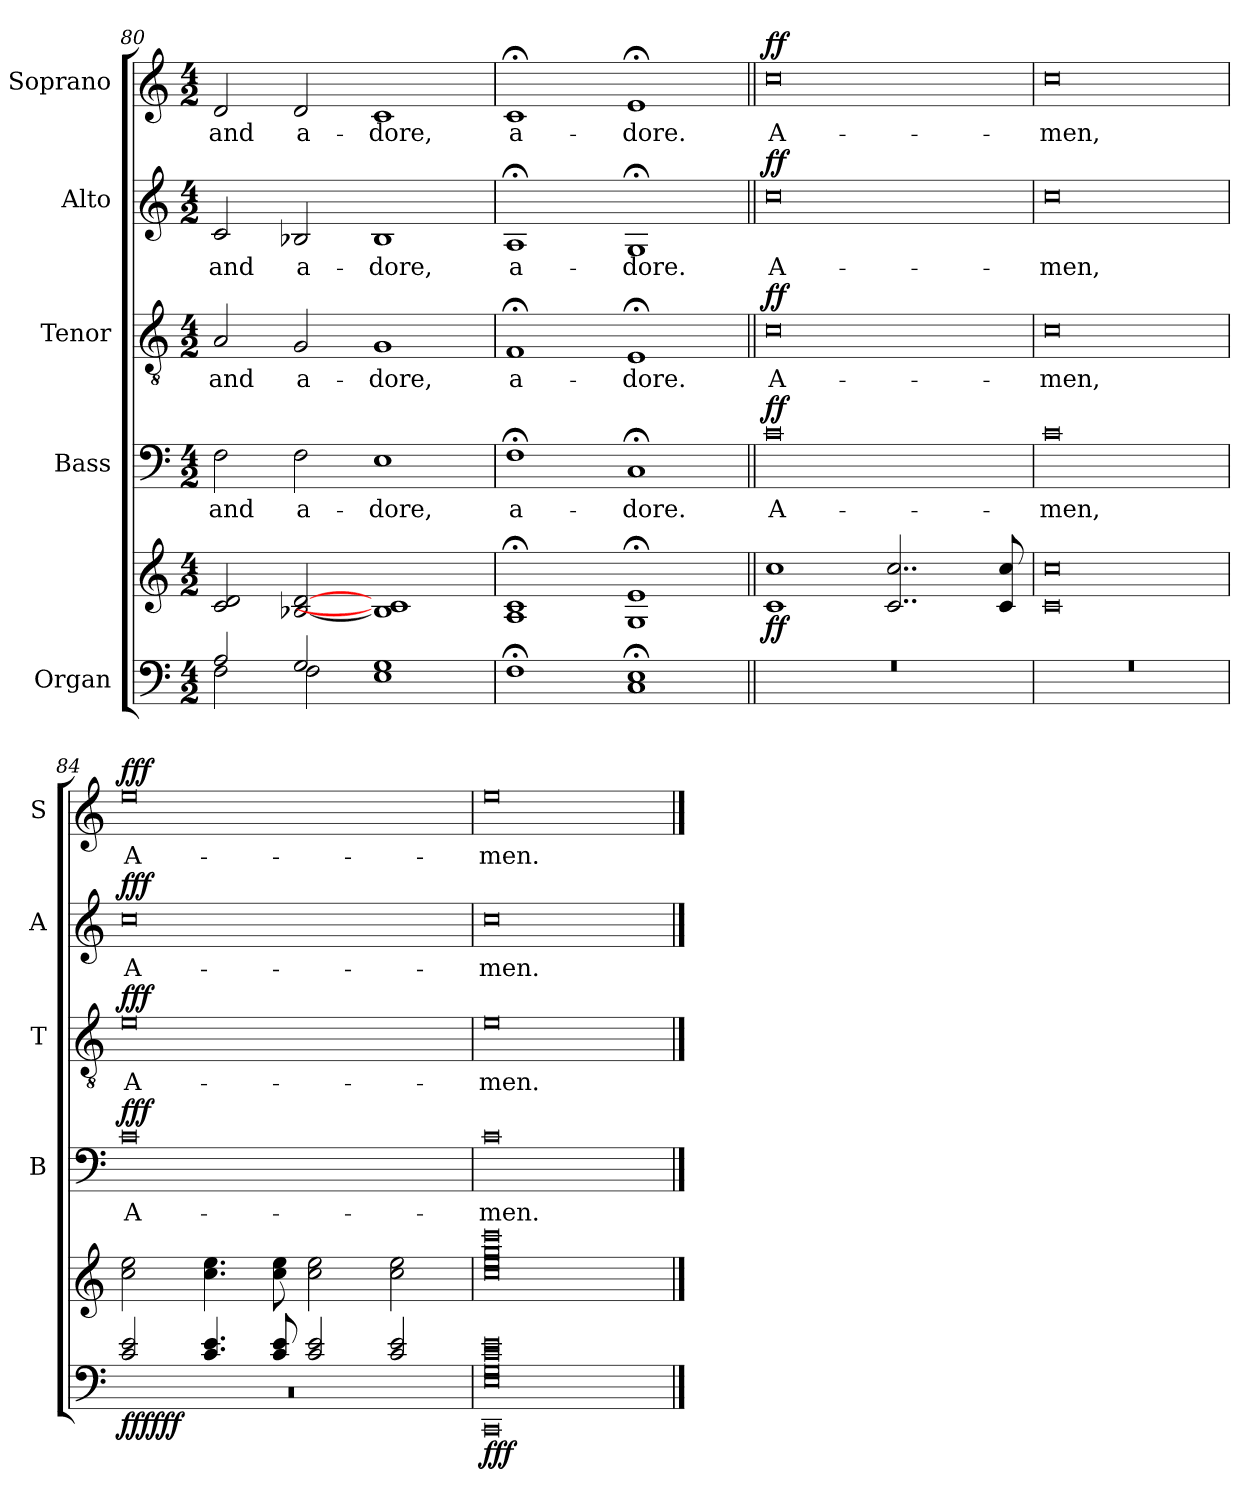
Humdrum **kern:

**kern	**kern	**dynam	**kern	**text	**dynam	**kern	**text	**dynam	**kern	**text	**dynam	**kern	**text	**dynam
*part5	*part5	*part5	*part4	*part4	*part4	*part3	*part3	*part3	*part2	*part2	*part2	*part1	*part1	*part1
*staff6	*staff5	*staff5/6	*staff4	*staff4	*staff4	*staff3	*staff3	*staff3	*staff2	*staff2	*staff2	*staff1	*staff1	*staff1
*I"Organ	*	*	*I"Bass	*	*	*I"Tenor	*	*	*I"Alto	*	*	*I"Soprano	*	*
*	*	*	*I'B	*	*	*I'T	*	*	*I'A	*	*	*I'S	*	*
!!LO:LB:g=z
*clefF4	*clefG2	*	*clefF4	*	*	*clefGv2	*	*	*clefG2	*	*	*clefG2	*	*
*k[]	*k[]	*	*k[]	*	*	*k[]	*	*	*k[]	*	*	*k[]	*	*
*C:	*C:	*	*C:	*	*	*C:	*	*	*C:	*	*	*C:	*	*
*M4/2	*M4/2	*	*M4/2	*	*	*M4/2	*	*	*M4/2	*	*	*M4/2	*	*
=80	=80	=80	=80	=80	=80	=80	=80	=80	=80	=80	=80	=80	=80	=80
*^	*	*	*	*	*	*	*	*	*	*	*	*	*	*
!	!	!	!	!	!LO:LY:b	!	!	!LO:LY:b	!	!	!LO:LY:b	!	!	!LO:LY:b	!
2A/	2F\	2c 2d	.	2F	and	.	2A	and	.	2c	and	.	2d	and	.
!	!	!	!	!	!LO:LY:b	!	!	!LO:LY:b	!	!	!LO:LY:b	!	!	!LO:LY:b	!
2G/	2F\	[2B-X [2d	.	2F	a-	.	2G	a-	.	2B-X	a-	.	2d	a-	.
!	!	!	!	!	!LO:LY:b	!	!	!LO:LY:b	!	!	!LO:LY:b	!	!	!LO:LY:b	!
1G/	1E\	1B-] 1c]	.	1E	-dore,	.	1G	-dore,	.	1B-	-dore,	.	1c	-dore,	.
=81	=81	=81	=81	=81	=81	=81	=81	=81	=81	=81	=81	=81	=81	=81	=81
!	!	!	!	!	!LO:LY:b	!	!	!LO:LY:b	!	!	!LO:LY:b	!	!	!LO:LY:b	!
1F;/	0ryy	1A;< 1c;<	.	1F;<	a-	.	1F;<	a-	.	1A;<	a-	.	1c;<	a-	.
!	!	!	!	!	!LO:LY:b	!	!	!LO:LY:b	!	!	!LO:LY:b	!	!	!LO:LY:b	!
1C/; 1E/;	.	1G;< 1e;<	.	1C;<	-dore.	.	1E;<	-dore.	.	1G;<	-dore.	.	1e;<	-dore.	.
=82||	=82||	=82||	=82||	=82||	=82||	=82||	=82||	=82||	=82||	=82||	=82||	=82||	=82||	=82||	=82||
!	!	!	!LO:DY:b	!	!LO:LY:b	!LO:DY:b	!	!LO:LY:b	!LO:DY:b	!	!LO:LY:b	!LO:DY:b	!	!LO:LY:b	!LO:DY:b
0r	0ryy	1c 1cc	ff	0c	A-	ff	0c	A-	ff	0cc	A-	ff	0cc	A-	ff
.	.	2..c 2..cc	.	.	.	.	.	.	.	.	.	.	.	.	.
.	.	8c 8cc	.	.	.	.	.	.	.	.	.	.	.	.	.
=83	=83	=83	=83	=83	=83	=83	=83	=83	=83	=83	=83	=83	=83	=83	=83
!	!	!	!	!	!LO:LY:b	!	!	!LO:LY:b	!	!	!LO:LY:b	!	!	!LO:LY:b	!
0r	0ryy	0c 0cc	.	0c	-men,	.	0c	-men,	.	0cc	-men,	.	0cc	-men,	.
=84	=84	=84	=84	=84	=84	=84	=84	=84	=84	=84	=84	=84	=84	=84	=84
!	!	!	!LO:DY:b=2	!	!LO:LY:b	!	!	!LO:LY:b	!	!	!LO:LY:b	!	!	!LO:LY:b	!
!	!	!	!LO:DY:n=1:b	!	!	!LO:DY:b	!	!	!LO:DY:b	!	!	!LO:DY:b	!	!	!LO:DY:b
2c/ 2e/	0r	2cc\ 2ee\	fff fff	0c	A-	fff	0e	A-	fff	0cc	A-	fff	0ee	A-	fff
4.c/ 4.e/	.	4.cc\ 4.ee\	.	.	.	.	.	.	.	.	.	.	.	.	.
8c/ 8e/	.	8cc\ 8ee\	.	.	.	.	.	.	.	.	.	.	.	.	.
2c/ 2e/	.	2cc\ 2ee\	.	.	.	.	.	.	.	.	.	.	.	.	.
2c/ 2e/	.	2cc\ 2ee\	.	.	.	.	.	.	.	.	.	.	.	.	.
=85	=85	=85	=85	=85	=85	=85	=85	=85	=85	=85	=85	=85	=85	=85	=85
!	!	!	!LO:DY:b=2	!	!LO:LY:b	!	!	!LO:LY:b	!	!	!LO:LY:b	!	!	!LO:LY:b	!
0E/ 0G/ 0c/ 0e/	0CC\	0cc 0ee 0gg 0ccc	fff	0c	-men.	.	0e	-men.	.	0cc	-men.	.	0ee	-men.	.
*v	*v	*	*	*	*	*	*	*	*	*	*	*	*	*	*
==	==	==	==	==	==	==	==	==	==	==	==	==	==	==
*-	*-	*-	*-	*-	*-	*-	*-	*-	*-	*-	*-	*-	*-	*-
